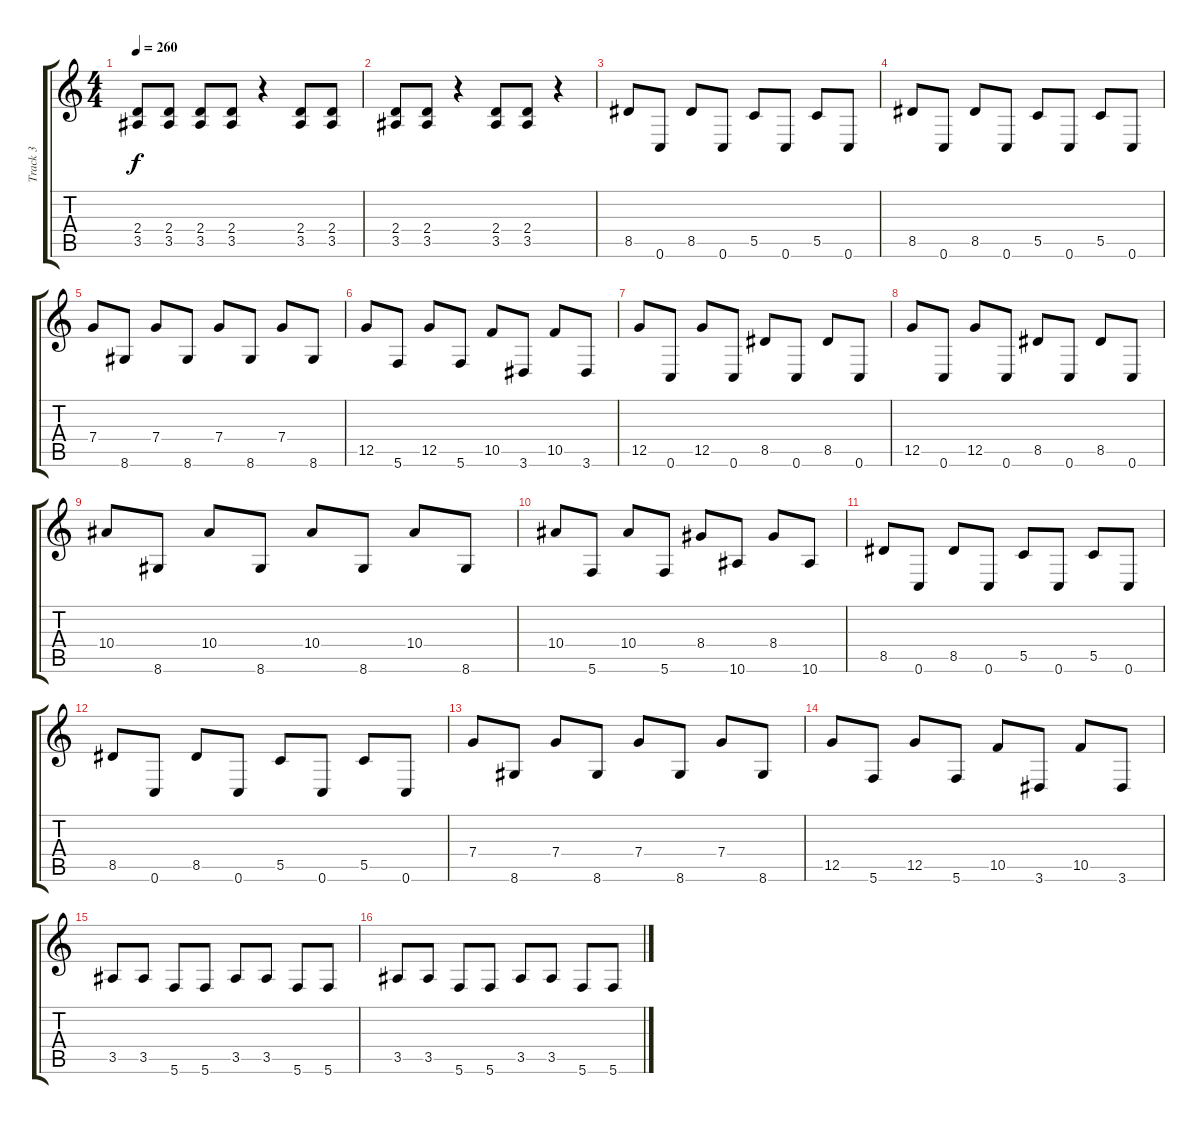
\track ("Track 3" "Track 3") {instrument distortionguitar}
\staff {score tabs}
\tuning (D4 A3 F3 C3 G2 C2) {hide}
\ts (4 4)
\tempo 260
\clef g2
\ks c
(2.4 3.5).8{dy f} (2.4 3.5).8 (2.4 3.5).8 (2.4 3.5).8 r.4 (2.4 3.5).8 (2.4 3.5).8 |
(2.4 3.5).8 (2.4 3.5).8 r.4 (2.4 3.5).8 (2.4 3.5).8 r.4 |
8.5.8 0.6.8 8.5.8 0.6.8 5.5.8 0.6.8 5.5.8 0.6.8 |
8.5.8 0.6.8 8.5.8 0.6.8 5.5.8 0.6.8 5.5.8 0.6.8 |
7.4.8 8.6.8 7.4.8 8.6.8 7.4.8 8.6.8 7.4.8 8.6.8 |
12.5.8 5.6.8 12.5.8 5.6.8 10.5.8 3.6.8 10.5.8 3.6.8 |
12.5.8 0.6.8 12.5.8 0.6.8 8.5.8 0.6.8 8.5.8 0.6.8 |
12.5.8 0.6.8 12.5.8 0.6.8 8.5.8 0.6.8 8.5.8 0.6.8 |
10.4.8 8.6.8 10.4.8 8.6.8 10.4.8 8.6.8 10.4.8 8.6.8 |
10.4.8 5.6.8 10.4.8 5.6.8 8.4.8 10.6.8 8.4.8 10.6.8 |
8.5.8 0.6.8 8.5.8 0.6.8 5.5.8 0.6.8 5.5.8 0.6.8 |
8.5.8 0.6.8 8.5.8 0.6.8 5.5.8 0.6.8 5.5.8 0.6.8 |
7.4.8 8.6.8 7.4.8 8.6.8 7.4.8 8.6.8 7.4.8 8.6.8 |
12.5.8 5.6.8 12.5.8 5.6.8 10.5.8 3.6.8 10.5.8 3.6.8 |
3.5.8 3.5.8 5.6.8 5.6.8 3.5.8 3.5.8 5.6.8 5.6.8 |
3.5.8 3.5.8 5.6.8 5.6.8 3.5.8 3.5.8 5.6.8 5.6.8
